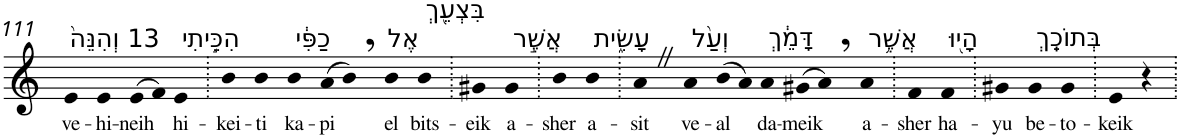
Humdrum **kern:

**kern	**text
*part1	*part1
*staff1	*staff1
*I"Piano	*
*I'Pno	*
!!LO:PB:g=z
*clefG2	*
*k[]	*
=111	=111
!LO:TX:a:t=13 וְהִנֵּה֙	!
!	!LO:LY:b
4e	ve-
!	!LO:LY:b
4e	-hi-
!	!LO:LY:b
(>8e	-neih
8f)	.
!LO:TX:a:t=הִכֵּ֣יתִי	!
!	!LO:LY:b
4e	hi-
=112.	=112.
!	!LO:LY:b
4b	-kei-
!	!LO:LY:b
4b	-ti
!LO:TX:a:t=כַפִּ֔י	!
!	!LO:LY:b
4b	ka-
!	!LO:LY:b
(>8a	-pi
8b,)	.
!LO:TX:a:t=אֶל	!
!	!LO:LY:b
4b	el
!LO:TX:a:t=בִּצְעֵ֖ךְ	!
!	!LO:LY:b
4b	bits-
=113.	=113.
!	!LO:LY:b
4g#X	-eik
!LO:TX:a:t=אֲשֶׁ֣ר	!
!	!LO:LY:b
4g#	a-
=114.	=114.
!	!LO:LY:b
4b	-sher
!LO:TX:a:t=עָשִׂ֑ית	!
!	!LO:LY:b
4b	a-
=115.	=115.
!	!LO:LY:b
4aZ	-sit
!LO:TX:a:t=וְעַ֨ל	!
!	!LO:LY:b
4a	ve-
!	!LO:LY:b
(>8b	-al
8a)	.
!LO:TX:a:t=דָּמֵ֔ךְ	!
!	!LO:LY:b
4a	da-
!	!LO:LY:b
(>8g#X	-meik
8a,)	.
!LO:TX:a:t=אֲשֶׁ֥ר	!
!	!LO:LY:b
4a	a-
=116.	=116.
!	!LO:LY:b
4f	-sher
!LO:TX:a:t=הָי֖וּ	!
!	!LO:LY:b
4f	ha-
=117.	=117.
!	!LO:LY:b
4g#X	-yu
!LO:TX:a:t=בְּתוֹכֵֽךְ	!
!	!LO:LY:b
4g#	be-
!	!LO:LY:b
4g#	-to-
=118.	=118.
!	!LO:LY:b
4e	-keik
4r	.
=.	=.
*-	*-
